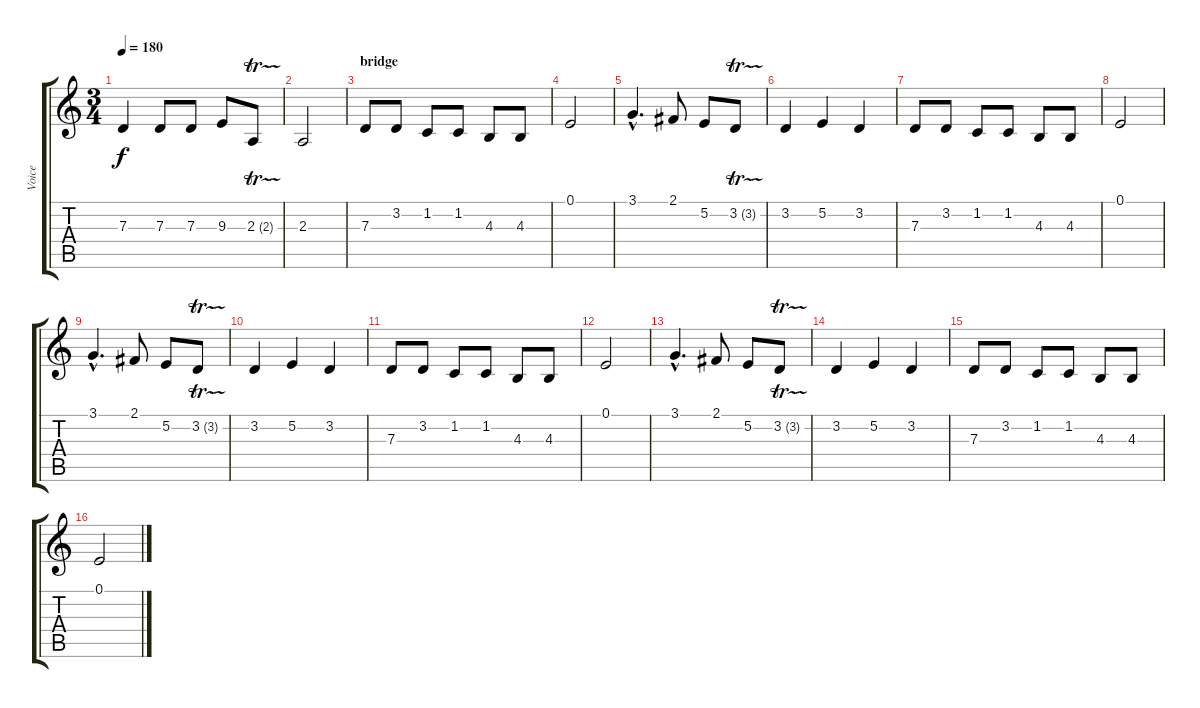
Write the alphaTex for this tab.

\track ("Voice" "Voice") {instrument brasssection}
\staff {score tabs}
\tuning (E4 B3 G3 D3 A2 E2) {hide}
\ts (3 4)
\tempo 180
\clef g2
\ks c
7.3.4{dy f} 7.3.8 7.3.8 9.3.8 2.3{tr (2 16)}.8 |
2.3.2 |
\section ("" "bridge")
7.3.8 3.2.8 1.2.8 1.2.8 4.3.8 4.3.8 |
0.1.2 |
3.1{hac}.4{d} 2.1.8 5.2.8 3.2{tr (3 16)}.8 |
3.2.4 5.2.4 3.2.4 |
7.3.8 3.2.8 1.2.8 1.2.8 4.3.8 4.3.8 |
0.1.2 |
3.1{hac}.4{d} 2.1.8 5.2.8 3.2{tr (3 16)}.8 |
3.2.4 5.2.4 3.2.4 |
7.3.8 3.2.8 1.2.8 1.2.8 4.3.8 4.3.8 |
0.1.2 |
3.1{hac}.4{d} 2.1.8 5.2.8 3.2{tr (3 16)}.8 |
3.2.4 5.2.4 3.2.4 |
7.3.8 3.2.8 1.2.8 1.2.8 4.3.8 4.3.8 |
0.1.2
